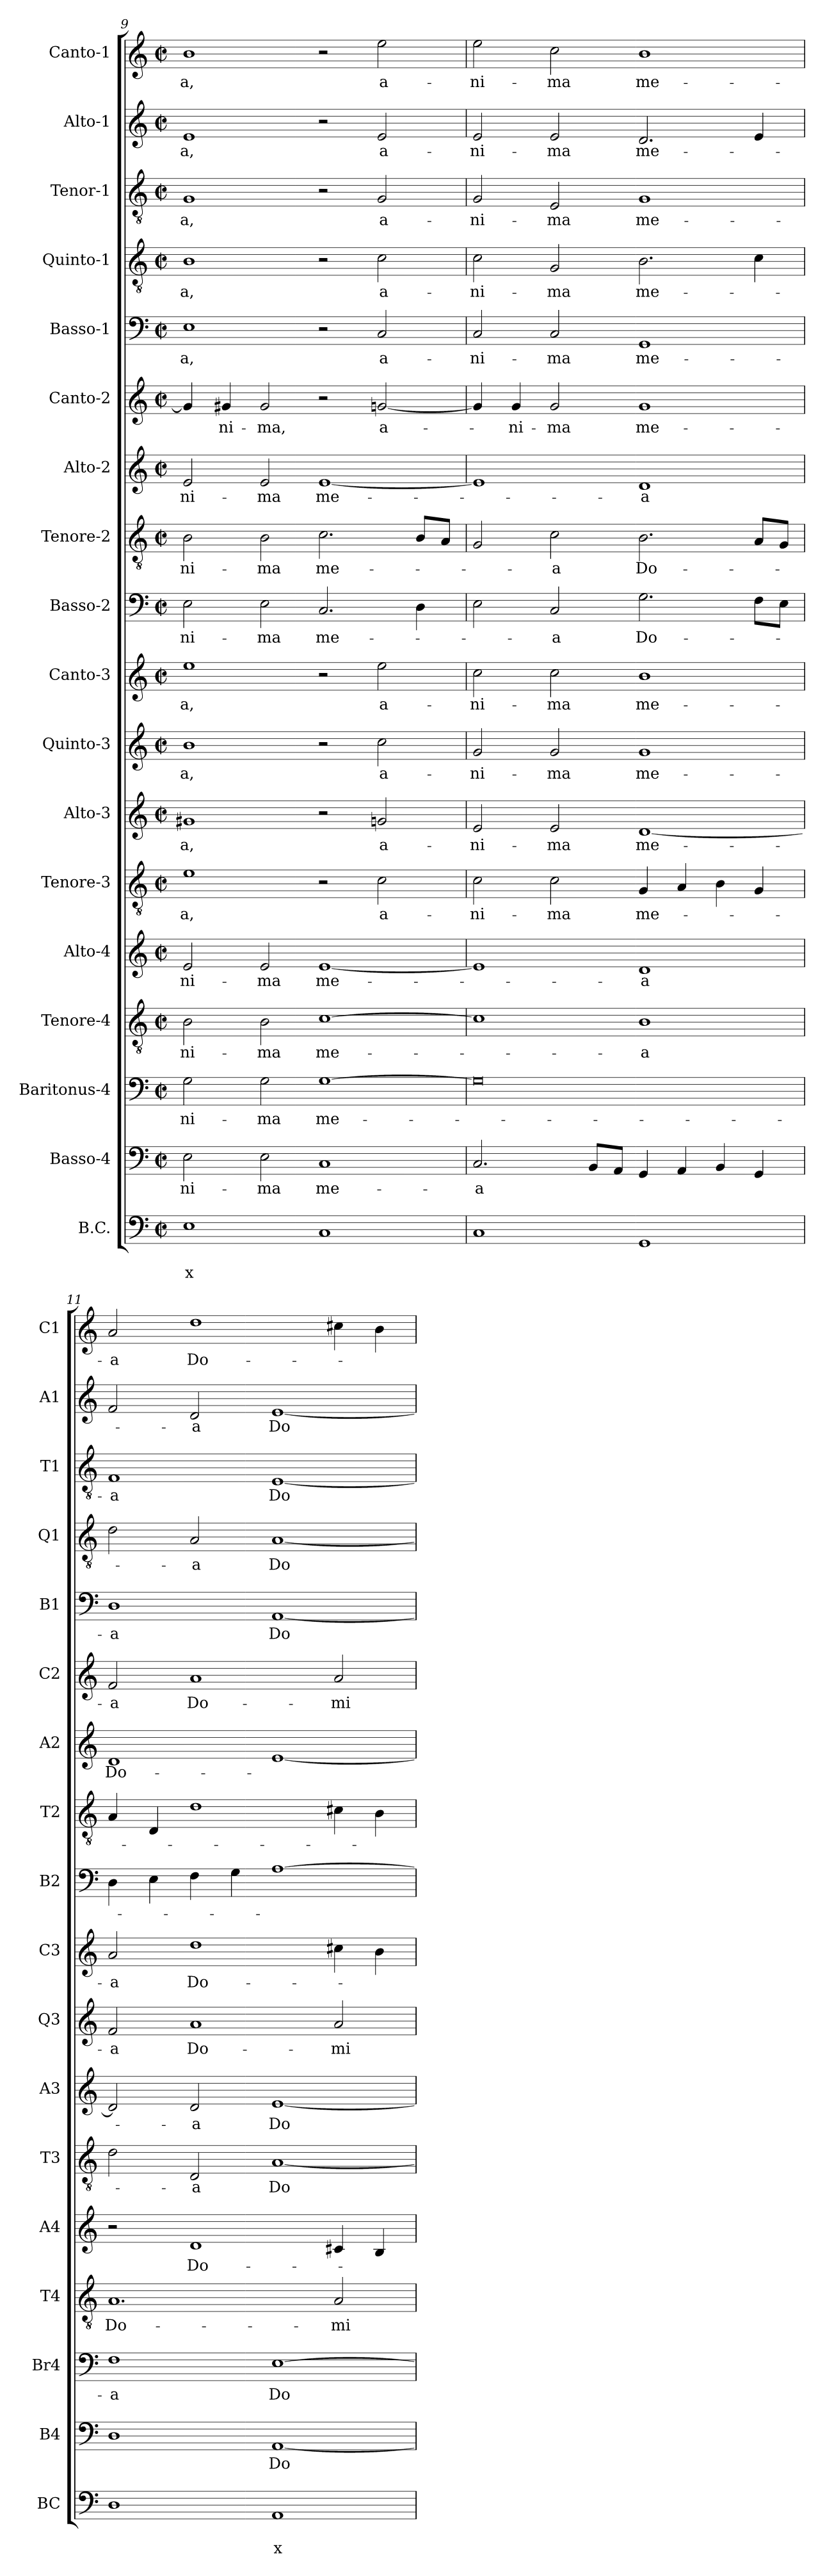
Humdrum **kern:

**kern	**text	**text	**kern	**text	**kern	**text	**kern	**text	**kern	**text	**kern	**text	**kern	**text	**kern	**text	**kern	**text	**kern	**text	**kern	**text	**kern	**text	**kern	**text	**kern	**text	**kern	**text	**kern	**text	**kern	**text	**kern	**text
*part18	*part18	*part18	*part17	*part17	*part16	*part16	*part15	*part15	*part14	*part14	*part13	*part13	*part12	*part12	*part11	*part11	*part10	*part10	*part9	*part9	*part8	*part8	*part7	*part7	*part6	*part6	*part5	*part5	*part4	*part4	*part3	*part3	*part2	*part2	*part1	*part1
*staff18	*staff18	*staff18	*staff17	*staff17	*staff16	*staff16	*staff15	*staff15	*staff14	*staff14	*staff13	*staff13	*staff12	*staff12	*staff11	*staff11	*staff10	*staff10	*staff9	*staff9	*staff8	*staff8	*staff7	*staff7	*staff6	*staff6	*staff5	*staff5	*staff4	*staff4	*staff3	*staff3	*staff2	*staff2	*staff1	*staff1
*I"B.C.	*	*	*I"Basso-4	*	*I"Baritonus-4	*	*I"Tenore-4	*	*I"Alto-4	*	*I"Tenore-3	*	*I"Alto-3	*	*I"Quinto-3	*	*I"Canto-3	*	*I"Basso-2	*	*I"Tenore-2	*	*I"Alto-2	*	*I"Canto-2	*	*I"Basso-1	*	*I"Quinto-1	*	*I"Tenor-1	*	*I"Alto-1	*	*I"Canto-1	*
*I'BC	*	*	*I'B4	*	*I'Br4	*	*I'T4	*	*I'A4	*	*I'T3	*	*I'A3	*	*I'Q3	*	*I'C3	*	*I'B2	*	*I'T2	*	*I'A2	*	*I'C2	*	*I'B1	*	*I'Q1	*	*I'T1	*	*I'A1	*	*I'C1	*
*clefF4	*	*	*clefF4	*	*clefF4	*	*clefGv2	*	*clefG2	*	*clefGv2	*	*clefG2	*	*clefG2	*	*clefG2	*	*clefF4	*	*clefGv2	*	*clefG2	*	*clefG2	*	*clefF4	*	*clefGv2	*	*clefGv2	*	*clefG2	*	*clefG2	*
*k[]	*	*	*k[]	*	*k[]	*	*k[]	*	*k[]	*	*k[]	*	*k[]	*	*k[]	*	*k[]	*	*k[]	*	*k[]	*	*k[]	*	*k[]	*	*k[]	*	*k[]	*	*k[]	*	*k[]	*	*k[]	*
*C:	*	*	*C:	*	*C:	*	*C:	*	*C:	*	*C:	*	*C:	*	*C:	*	*C:	*	*C:	*	*C:	*	*C:	*	*C:	*	*C:	*	*C:	*	*C:	*	*C:	*	*C:	*
*M2/2	*	*	*M2/2	*	*M2/2	*	*M2/2	*	*M2/2	*	*M2/2	*	*M2/2	*	*M2/2	*	*M2/2	*	*M2/2	*	*M2/2	*	*M2/2	*	*M2/2	*	*M2/2	*	*M2/2	*	*M2/2	*	*M2/2	*	*M2/2	*
*met(c|)	*	*	*met(c|)	*	*met(c|)	*	*met(c|)	*	*met(c|)	*	*met(c|)	*	*met(c|)	*	*met(c|)	*	*met(c|)	*	*met(c|)	*	*met(c|)	*	*met(c|)	*	*met(c|)	*	*met(c|)	*	*met(c|)	*	*met(c|)	*	*met(c|)	*	*met(c|)	*
=9	=9	=9	=9	=9	=9	=9	=9	=9	=9	=9	=9	=9	=9	=9	=9	=9	=9	=9	=9	=9	=9	=9	=9	=9	=9	=9	=9	=9	=9	=9	=9	=9	=9	=9	=9	=9
!	!	!LO:LY:b	!	!LO:LY:b	!	!LO:LY:b	!	!LO:LY:b	!	!LO:LY:b	!	!LO:LY:b	!	!LO:LY:b	!	!LO:LY:b	!	!LO:LY:b	!	!LO:LY:b	!	!LO:LY:b	!	!LO:LY:b	!	!	!	!LO:LY:b	!	!LO:LY:b	!	!LO:LY:b	!	!LO:LY:b	!	!LO:LY:b
1E	.	x	2E\	-ni-	2G\	-ni-	2B\	-ni-	2e/	-ni-	1e	-a,	1g#X	-a,	1b	-a,	1ee	-a,	2E\	-ni-	2B\	-ni-	2e/	-ni-	4g#/]	.	1E	-a,	1B	-a,	1G	-a,	1e	-a,	1b	-a,
!	!	!	!	!	!	!	!	!	!	!	!	!	!	!	!	!	!	!	!	!	!	!	!	!	!	!LO:LY:b	!	!	!	!	!	!	!	!	!	!
.	.	.	.	.	.	.	.	.	.	.	.	.	.	.	.	.	.	.	.	.	.	.	.	.	4g#X/	-ni-	.	.	.	.	.	.	.	.	.	.
!	!	!	!	!LO:LY:b	!	!LO:LY:b	!	!LO:LY:b	!	!LO:LY:b	!	!	!	!	!	!	!	!	!	!LO:LY:b	!	!LO:LY:b	!	!LO:LY:b	!	!LO:LY:b	!	!	!	!	!	!	!	!	!	!
.	.	.	2E\	-ma	2G\	-ma	2B\	-ma	2e/	-ma	.	.	.	.	.	.	.	.	2E\	-ma	2B\	-ma	2e/	-ma	2g#/	-ma,	.	.	.	.	.	.	.	.	.	.
!	!	!	!	!LO:LY:b	!	!LO:LY:b	!	!LO:LY:b	!	!LO:LY:b	!	!	!	!	!	!	!	!	!	!LO:LY:b	!	!LO:LY:b	!	!LO:LY:b	!	!	!	!	!	!	!	!	!	!	!	!
1C	.	.	1C	me-	[1G	me-	[1c	me-	[1e	me-	2r	.	2r	.	2r	.	2r	.	2.C/	me-	2.c\	me-	[1e	me-	2r	.	2r	.	2r	.	2r	.	2r	.	2r	.
!	!	!	!	!	!	!	!	!	!	!	!	!LO:LY:b	!	!LO:LY:b	!	!LO:LY:b	!	!LO:LY:b	!	!	!	!	!	!	!	!LO:LY:b	!	!LO:LY:b	!	!LO:LY:b	!	!LO:LY:b	!	!LO:LY:b	!	!LO:LY:b
.	.	.	.	.	.	.	.	.	.	.	2c\	a-	2gn/	a-	2cc\	a-	2ee\	a-	.	.	.	.	.	.	[2gn/	a-	2C/	a-	2c\	a-	2G/	a-	2e/	a-	2ee\	a-
.	.	.	.	.	.	.	.	.	.	.	.	.	.	.	.	.	.	.	4D\	.	8B/L	.	.	.	.	.	.	.	.	.	.	.	.	.	.	.
.	.	.	.	.	.	.	.	.	.	.	.	.	.	.	.	.	.	.	.	.	8A/J	.	.	.	.	.	.	.	.	.	.	.	.	.	.	.
=10	=10	=10	=10	=10	=10	=10	=10	=10	=10	=10	=10	=10	=10	=10	=10	=10	=10	=10	=10	=10	=10	=10	=10	=10	=10	=10	=10	=10	=10	=10	=10	=10	=10	=10	=10	=10
!	!	!	!	!LO:LY:b	!	!	!	!	!	!	!	!LO:LY:b	!	!LO:LY:b	!	!LO:LY:b	!	!LO:LY:b	!	!	!	!	!	!	!	!	!	!LO:LY:b	!	!LO:LY:b	!	!LO:LY:b	!	!LO:LY:b	!	!LO:LY:b
1C	.	.	2.C/	-a	0G]	.	1c]	.	1e]	.	2c\	-ni-	2e/	-ni-	2g/	-ni-	2cc\	-ni-	2E\	.	2G/	.	1e]	.	4g/]	.	2C/	-ni-	2c\	-ni-	2G/	-ni-	2e/	-ni-	2ee\	-ni-
!	!	!	!	!	!	!	!	!	!	!	!	!	!	!	!	!	!	!	!	!	!	!	!	!	!	!LO:LY:b	!	!	!	!	!	!	!	!	!	!
.	.	.	.	.	.	.	.	.	.	.	.	.	.	.	.	.	.	.	.	.	.	.	.	.	4g/	-ni-	.	.	.	.	.	.	.	.	.	.
!	!	!	!	!	!	!	!	!	!	!	!	!LO:LY:b	!	!LO:LY:b	!	!LO:LY:b	!	!LO:LY:b	!	!LO:LY:b	!	!LO:LY:b	!	!	!	!LO:LY:b	!	!LO:LY:b	!	!LO:LY:b	!	!LO:LY:b	!	!LO:LY:b	!	!LO:LY:b
.	.	.	.	.	.	.	.	.	.	.	2c\	-ma	2e/	-ma	2g/	-ma	2cc\	-ma	2C/	-a	2c\	-a	.	.	2g/	-ma	2C/	-ma	2G/	-ma	2E/	-ma	2e/	-ma	2cc\	-ma
.	.	.	8BB/L	.	.	.	.	.	.	.	.	.	.	.	.	.	.	.	.	.	.	.	.	.	.	.	.	.	.	.	.	.	.	.	.	.
.	.	.	8AA/J	.	.	.	.	.	.	.	.	.	.	.	.	.	.	.	.	.	.	.	.	.	.	.	.	.	.	.	.	.	.	.	.	.
!	!	!	!	!	!	!	!	!LO:LY:b	!	!LO:LY:b	!	!LO:LY:b	!	!LO:LY:b	!	!LO:LY:b	!	!LO:LY:b	!	!LO:LY:b	!	!LO:LY:b	!	!LO:LY:b	!	!LO:LY:b	!	!LO:LY:b	!	!LO:LY:b	!	!LO:LY:b	!	!LO:LY:b	!	!LO:LY:b
1GG	.	.	4GG/	.	.	.	1B	-a	1d	-a	4G/	me-	[1d	me-	1g	me-	1b	me-	2.G\	Do-	2.B\	Do-	1d	-a	1g	me-	1GG	me-	2.B\	me-	1G	me-	2.d/	me-	1b	me-
.	.	.	4AA/	.	.	.	.	.	.	.	4A/	.	.	.	.	.	.	.	.	.	.	.	.	.	.	.	.	.	.	.	.	.	.	.	.	.
.	.	.	4BB/	.	.	.	.	.	.	.	4B\	.	.	.	.	.	.	.	.	.	.	.	.	.	.	.	.	.	.	.	.	.	.	.	.	.
.	.	.	4GG/	.	.	.	.	.	.	.	4G/	.	.	.	.	.	.	.	8F\L	.	8A/L	.	.	.	.	.	.	.	4c\	.	.	.	4e/	.	.	.
.	.	.	.	.	.	.	.	.	.	.	.	.	.	.	.	.	.	.	8E\J	.	8G/J	.	.	.	.	.	.	.	.	.	.	.	.	.	.	.
=11	=11	=11	=11	=11	=11	=11	=11	=11	=11	=11	=11	=11	=11	=11	=11	=11	=11	=11	=11	=11	=11	=11	=11	=11	=11	=11	=11	=11	=11	=11	=11	=11	=11	=11	=11	=11
!	!	!	!	!	!	!LO:LY:b	!	!LO:LY:b	!	!	!	!	!	!	!	!LO:LY:b	!	!LO:LY:b	!	!	!	!	!	!LO:LY:b	!	!LO:LY:b	!	!LO:LY:b	!	!	!	!LO:LY:b	!	!	!	!LO:LY:b
1D	.	.	1D	.	1F	-a	1.A	Do-	2r	.	2d\	.	2d/]	.	2f/	-a	2a/	-a	4D\	.	4A/	.	1d	Do-	2f/	-a	1D	-a	2d\	.	1F	-a	2f/	.	2a/	-a
.	.	.	.	.	.	.	.	.	.	.	.	.	.	.	.	.	.	.	4E\	.	4D/	.	.	.	.	.	.	.	.	.	.	.	.	.	.	.
!	!	!	!	!	!	!	!	!	!	!LO:LY:b	!	!LO:LY:b	!	!LO:LY:b	!	!LO:LY:b	!	!LO:LY:b	!	!	!	!	!	!	!	!LO:LY:b	!	!	!	!LO:LY:b	!	!	!	!LO:LY:b	!	!LO:LY:b
.	.	.	.	.	.	.	.	.	1d	Do-	2D/	-a	2d/	-a	1a	Do-	1dd	Do-	4F\	.	1d	.	.	.	1a	Do-	.	.	2A/	-a	.	.	2d/	-a	1dd	Do-
.	.	.	.	.	.	.	.	.	.	.	.	.	.	.	.	.	.	.	4G\	.	.	.	.	.	.	.	.	.	.	.	.	.	.	.	.	.
!	!	!LO:LY:b	!	!LO:LY:b	!	!LO:LY:b	!	!	!	!	!	!LO:LY:b	!	!LO:LY:b	!	!	!	!	!	!	!	!	!	!	!	!	!	!LO:LY:b	!	!LO:LY:b	!	!LO:LY:b	!	!LO:LY:b	!	!
1AA	.	x	[1AA	Do-	[1E	Do-	.	.	.	.	[1A	Do-	[1e	Do-	.	.	.	.	[1A	.	.	.	[1e	.	.	.	[1AA	Do-	[1A	Do-	[1E	Do-	[1e	Do-	.	.
!	!	!	!	!	!	!	!	!LO:LY:b	!	!	!	!	!	!	!	!LO:LY:b	!	!	!	!	!	!	!	!	!	!LO:LY:b	!	!	!	!	!	!	!	!	!	!
.	.	.	.	.	.	.	2A/	-mi-	4c#X/	.	.	.	.	.	2a/	-mi-	4cc#X\	.	.	.	4c#X\	.	.	.	2a/	-mi-	.	.	.	.	.	.	.	.	4cc#X\	.
.	.	.	.	.	.	.	.	.	4B/	.	.	.	.	.	.	.	4b\	.	.	.	4B\	.	.	.	.	.	.	.	.	.	.	.	.	.	4b\	.
=	=	=	=	=	=	=	=	=	=	=	=	=	=	=	=	=	=	=	=	=	=	=	=	=	=	=	=	=	=	=	=	=	=	=	=	=
*-	*-	*-	*-	*-	*-	*-	*-	*-	*-	*-	*-	*-	*-	*-	*-	*-	*-	*-	*-	*-	*-	*-	*-	*-	*-	*-	*-	*-	*-	*-	*-	*-	*-	*-	*-	*-
